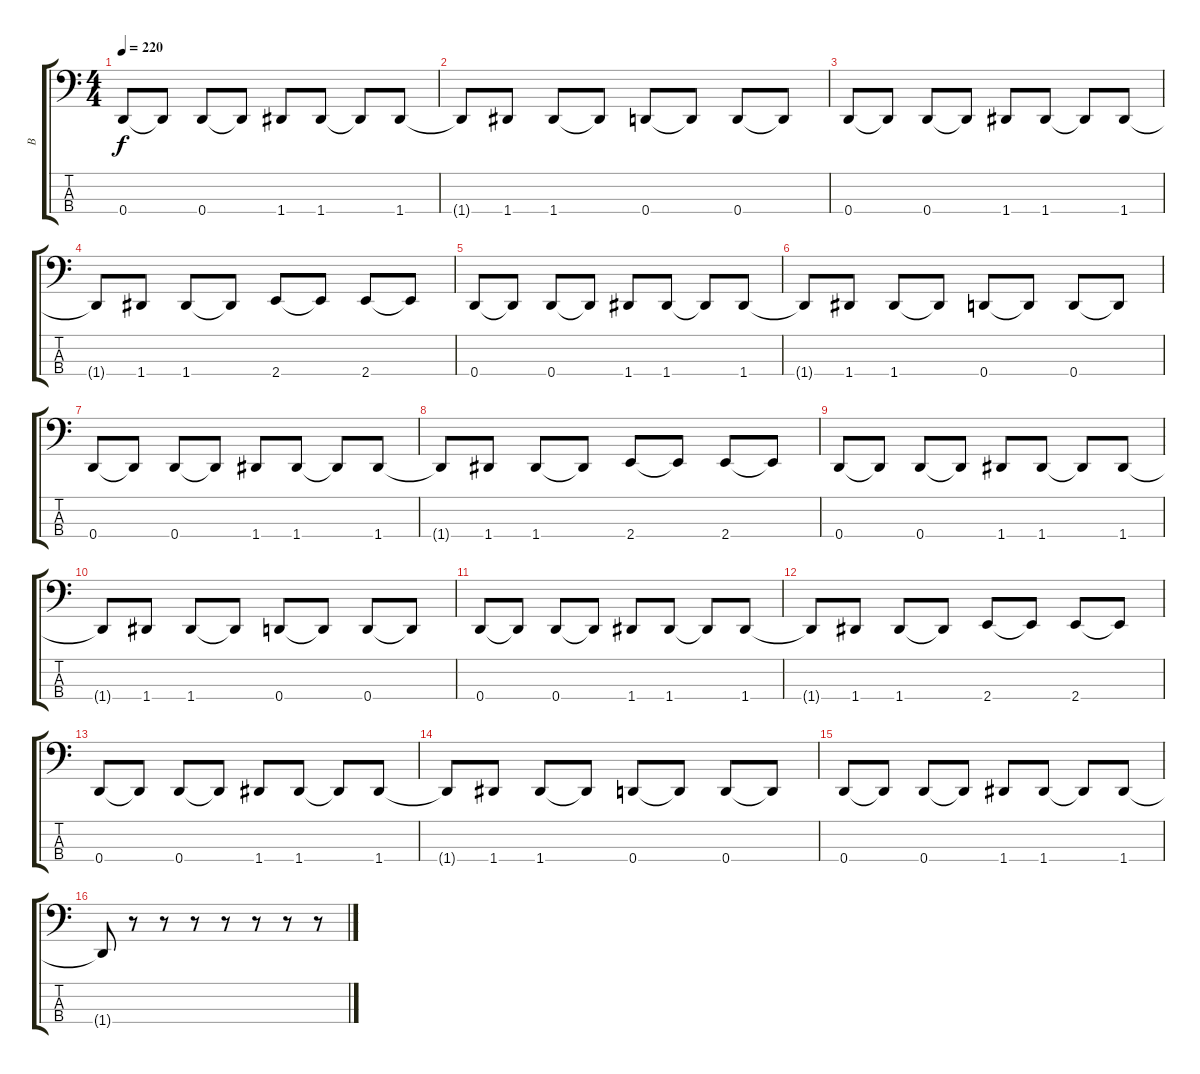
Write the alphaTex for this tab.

\track ("B" "B") {instrument electricbassfinger}
\staff {score tabs}
\tuning (G2 D2 A1 D1) {hide}
\ts (4 4)
\tempo 220
\clef f4
\ks c
0.4.8{dy f} 0.4{t}.8 0.4.8 0.4{t}.8 1.4.8 1.4.8 1.4{t}.8 1.4.8 |
1.4{t}.8 1.4.8 1.4.8 1.4{t}.8 0.4.8 0.4{t}.8 0.4.8 0.4{t}.8 |
0.4.8 0.4{t}.8 0.4.8 0.4{t}.8 1.4.8 1.4.8 1.4{t}.8 1.4.8 |
1.4{t}.8 1.4.8 1.4.8 1.4{t}.8 2.4.8 2.4{t}.8 2.4.8 2.4{t}.8 |
0.4.8 0.4{t}.8 0.4.8 0.4{t}.8 1.4.8 1.4.8 1.4{t}.8 1.4.8 |
1.4{t}.8 1.4.8 1.4.8 1.4{t}.8 0.4.8 0.4{t}.8 0.4.8 0.4{t}.8 |
0.4.8 0.4{t}.8 0.4.8 0.4{t}.8 1.4.8 1.4.8 1.4{t}.8 1.4.8 |
1.4{t}.8 1.4.8 1.4.8 1.4{t}.8 2.4.8 2.4{t}.8 2.4.8 2.4{t}.8 |
0.4.8 0.4{t}.8 0.4.8 0.4{t}.8 1.4.8 1.4.8 1.4{t}.8 1.4.8 |
1.4{t}.8 1.4.8 1.4.8 1.4{t}.8 0.4.8 0.4{t}.8 0.4.8 0.4{t}.8 |
0.4.8 0.4{t}.8 0.4.8 0.4{t}.8 1.4.8 1.4.8 1.4{t}.8 1.4.8 |
1.4{t}.8 1.4.8 1.4.8 1.4{t}.8 2.4.8 2.4{t}.8 2.4.8 2.4{t}.8 |
0.4.8 0.4{t}.8 0.4.8 0.4{t}.8 1.4.8 1.4.8 1.4{t}.8 1.4.8 |
1.4{t}.8 1.4.8 1.4.8 1.4{t}.8 0.4.8 0.4{t}.8 0.4.8 0.4{t}.8 |
0.4.8 0.4{t}.8 0.4.8 0.4{t}.8 1.4.8 1.4.8 1.4{t}.8 1.4.8 |
1.4{t}.8 r.8 r.8 r.8 r.8 r.8 r.8 r.8
